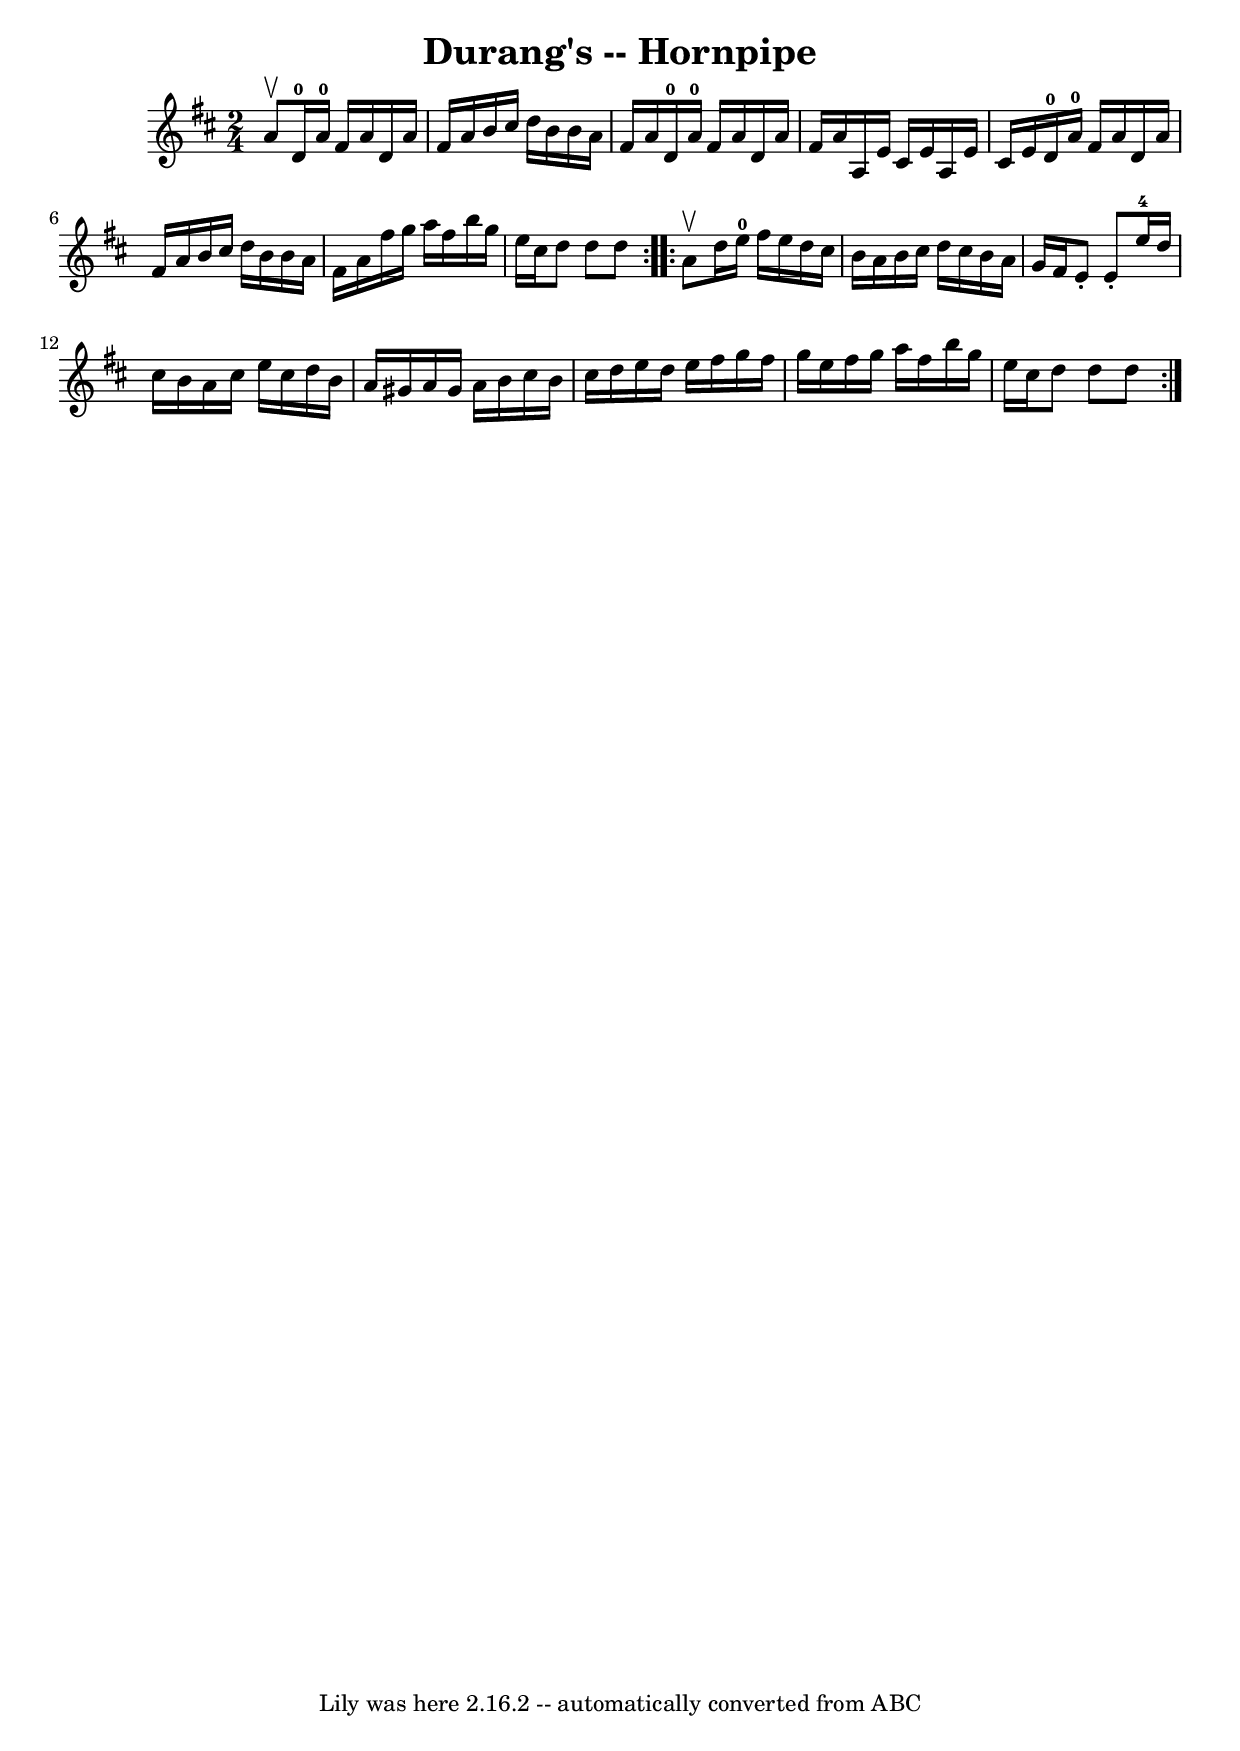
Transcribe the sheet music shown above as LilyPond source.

\version "2.16.2"
\include "Mammoth.ily"
\header {
  %% book = "Cole's 1000 Fiddle Tunes"
  crossRefNumber = "1"
  footnotes = ""
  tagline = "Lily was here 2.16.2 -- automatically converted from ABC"
  title = "Durang's -- Hornpipe"

}
voicedefault =  {



  \repeat volta 2 {

    \time 2/4 
    \key d \major
    a'8^\upbow |
    d'16-0 a'16-0 fis'16 
    a'16 d'16 a'16 fis'16 a'16  |
    b'16 cis''16 d''16  
    b'16 b'16 a'16 fis'16 a'16  |
    d'16-0 a'16-0  
    fis'16 a'16 d'16 a'16 fis'16 a'16  |
    a16 e'16    
    cis'16 e'16 a16 e'16 cis'16 e'16  |
    d'16-0   
    a'16-0 fis'16 a'16 d'16 a'16 fis'16 a'16  |
    b'16   
    cis''16 d''16 b'16 b'16 a'16 fis'16 a'16  |
     |
    fis''16 g''16 a''16 fis''16 b''16 g''16 e''16    
    cis''16  |
    d''8 d''8 d''8  
  }     
  \repeat volta 2 {
    a'8^\upbow  |
    d''16 e''16-0 fis''16 e''16 d''16 cis''16 b'16   
    a'16  |
    b'16 cis''16 d''16 cis''16 b'16 a'16 g'16   
    fis'16  |
    e'8-. e'8-. e''16-4 d''16 cis''16 b'16   |
    a'16 cis''16 e''16 cis''16 d''16 b'16 a'16    
    gis'16  |
    a'16 gis'16 a'16 b'16 cis''16 b'16    
    cis''16 d''16  |
    e''16 d''16 e''16 fis''16 g''16    
    fis''16 g''16 e''16  |
    fis''16 g''16 a''16 fis''16    
    b''16 g''16 e''16 cis''16  |
    d''8 d''8 d''8  
  }   

}

\score{
  <<

    \context Staff="default"
    {
      \voicedefault 
      
    }

  >>
  \layout {
    
  }
  \midi {
  }

}
